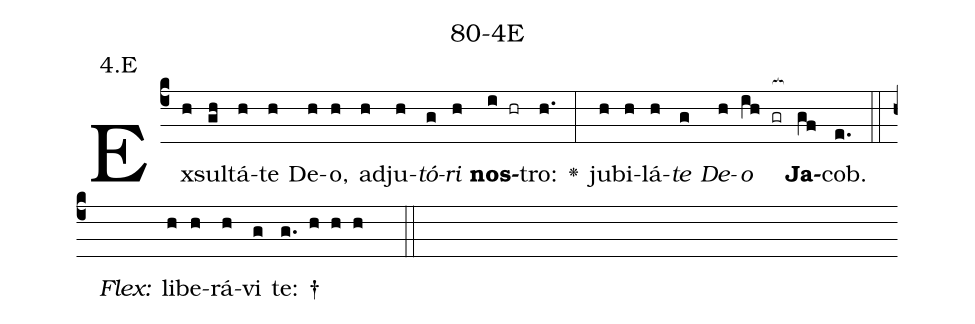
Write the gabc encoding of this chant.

name: 80-4E;
annotation: 4.E;
%%
(c4)Ex(h)sul(gh)tá(h)te(h) De(h)o,(h) ad(h)ju(h)<i>tó</i>(g)<i>ri</i>(h) <b>nos</b>(i hr)tro:(h.) <v>\greheightstar</v>(:) ju(h)bi(h)lá(h)<i>te</i>(g) <i>De</i>(h)<i>o</i>(ih gr[ocb:1{]) <b>Ja</b>(gf[ocb:0}])cob.(e.) (::)
<i>Flex:</i>()  li(h)be(h)rá(h)vi(g) te: †(g. h h h  ::)

%E(h) u(g) o(h) u(ih) a(gf) e.(e.) (::)
